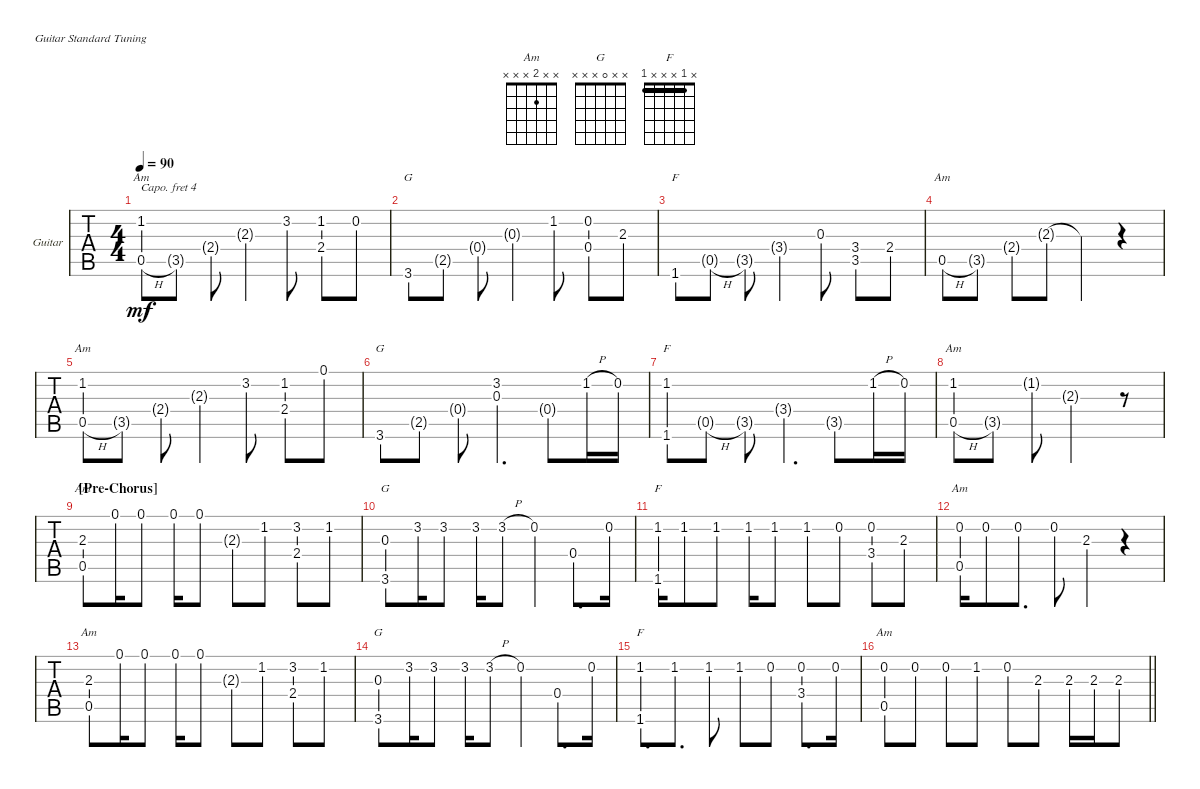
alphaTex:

\bracketExtendMode groupsimilarinstruments
\firstSystemTrackNameOrientation horizontal
\otherSystemsTrackNameOrientation horizontal
\track ("" "Guitar") {instrument acousticguitarsteel}
\staff {tabs}
\capo 4
\tuning (E4 B3 G3 D3 A2 E2)
\chord ("Am" x 1 x x 0 x)
\chord ("G" x x x x x 3)
\chord ("F" x x x x x 1)
\chord ("Am" x x x x 0 x)
\chord ("F" x 1 x x x 1) {barre 1}
\chord ("Am" x x 2 x 0 x)
\chord ("G" x x 0 x x 3)
\chord ("Am" x 0 x 0 x x)
\chord ("Am" x x 2 x x x)
\chord ("G" x x 0 x x x)
\ts (4 4)
\beaming (8 2 2 2 2)
\tempo 90
\clef g2
\ks c
(0.5{h} 1.2).8{ch "Am" dy mf instrument acousticguitarsteel} 3.5{g}.8 2.4{g}.8 2.3{g}.4 3.2.8 (1.2 2.4).8 0.2.8 |
3.6.8{ch "G"} 2.5{g}.8 0.4{g}.8 0.3{g}.4 1.2.8 (0.2 0.4).8 2.3.8 |
1.6.8{ch "F"} 0.5{h g}.8 3.5{g}.8 3.4{g}.4 0.3.8 (3.4 3.5).8 2.4.8 |
0.5{h}.8{ch "Am"} 3.5{g}.8 2.4{g}.8 2.3{g}.8 2.3{t}.4 r.4 |
(0.5{h} 1.2).8{ch "Am"} 3.5{g}.8 2.4{g}.8 2.3{g}.4 3.2.8 (1.2 2.4).8 0.1.8 |
3.6.8{ch "G"} 2.5{g}.8 0.4{g}.8 (0.3 3.2).4{d} 0.4{g}.8 1.2{h}.16 0.2.16 |
(1.2 1.6).8{ch "F"} 0.5{h g}.8 3.5{g}.8 3.4{g}.4{d} 3.5{g}.8 1.2{h}.16 0.2.16 |
(1.2 0.5{h}).8{ch "Am"} 3.5{g}.8 1.2{g}.8 2.3{g}.2 r.8 |
\section ("" "[Pre-Chorus]")
(2.3 0.5).8{ch "Am"} 0.1.16 0.1.8 0.1.16 0.1.8 2.3{g}.8 1.2.8 (3.2 2.4).8 1.2.8 |
(0.3 3.6).8{ch "G"} 3.2.16 3.2.8 3.2.16 3.2{h}.8 0.2.4 0.4.8{d} 0.2.16 |
(1.2 1.6).16{ch "F"} 1.2.8 1.2.8 1.2.16 1.2.8 1.2.8 0.2.8 (0.2 3.4).8 2.3.8 |
(0.2 0.5).16{ch "Am"} 0.2.8 0.2.8{d} 0.2.8 2.3.4 r.4 |
(2.3 0.5).8{ch "Am"} 0.1.16 0.1.8 0.1.16 0.1.8 2.3{g}.8 1.2.8 (3.2 2.4).8 1.2.8 |
(0.3 3.6).8{ch "G"} 3.2.16 3.2.8 3.2.16 3.2{h}.8 0.2.4 0.4.8{d} 0.2.16 |
(1.2 1.6).8{d ch "F"} 1.2.8{d} 1.2.8 1.2.8 0.2.8 (0.2 3.4).8{d} 0.2.16 |
\barLineRight lightlight
(0.2 0.5).8{ch "Am"} 0.2.8 0.2.8 1.2.8 0.2.8 2.3.8 2.3.16 2.3.16 2.3.8
